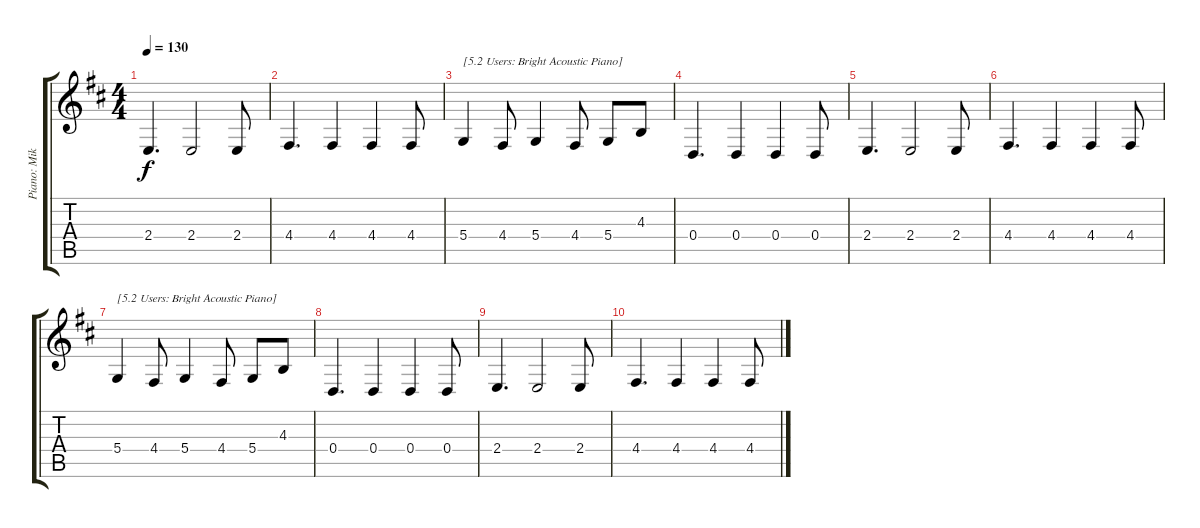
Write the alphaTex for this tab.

\track ("Piano: Mike" "Piano: Mik") {instrument brightacousticpiano}
\staff {score tabs}
\tuning (E4 B3 G3 D3 A2 E2) {hide}
\ts (4 4)
\tempo 130
\clef g2
\ks d
2.4.4{d dy f} 2.4.2 2.4.8 |
4.4.4{d} 4.4.4 4.4.4 4.4.8 |
5.4.4{txt "[5.2 Users: Bright Acoustic Piano]"} 4.4.8 5.4.4 4.4.8 5.4.8 4.3.8 |
0.4.4{d} 0.4.4 0.4.4 0.4.8 |
2.4.4{d} 2.4.2 2.4.8 |
4.4.4{d} 4.4.4 4.4.4 4.4.8 |
5.4.4{txt "[5.2 Users: Bright Acoustic Piano]"} 4.4.8 5.4.4 4.4.8 5.4.8 4.3.8 |
0.4.4{d} 0.4.4 0.4.4 0.4.8 |
2.4.4{d} 2.4.2 2.4.8 |
4.4.4{d} 4.4.4 4.4.4 4.4.8
